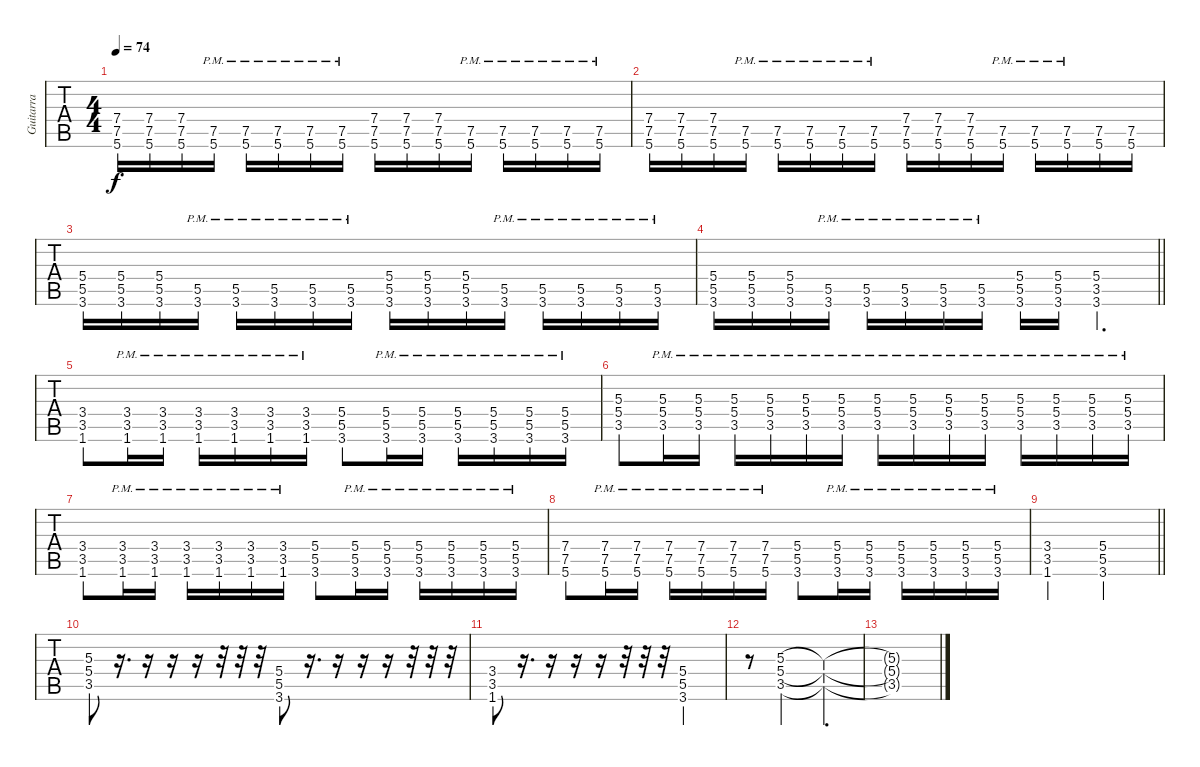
\track ("Guitarra" "Guitarra") {instrument distortionguitar}
\staff {tabs}
\tuning (E4 B3 G3 D3 A2 E2) {hide}
\ts (4 4)
\tempo 74
\clef g2
\ks c
(7.4 7.5 5.6).16{dy f} (7.4 7.5 5.6).16 (7.4 7.5 5.6).16 (7.5{pm} 5.6{pm}).16 (7.5{pm} 5.6{pm}).16 (7.5{pm} 5.6{pm}).16 (7.5{pm} 5.6{pm}).16 (7.5{pm} 5.6{pm}).16 (7.4 7.5 5.6).16 (7.4 7.5 5.6).16 (7.4 7.5 5.6).16 (7.5{pm} 5.6{pm}).16 (7.5{pm} 5.6{pm}).16 (7.5{pm} 5.6{pm}).16 (7.5{pm} 5.6{pm}).16 (7.5{pm} 5.6{pm}).16 |
(7.4 7.5 5.6).16 (7.4 7.5 5.6).16 (7.4 7.5 5.6).16 (7.5{pm} 5.6{pm}).16 (7.5{pm} 5.6{pm}).16 (7.5{pm} 5.6{pm}).16 (7.5{pm} 5.6{pm}).16 (7.5{pm} 5.6{pm}).16 (7.4 7.5 5.6).16 (7.4 7.5 5.6).16 (7.4 7.5 5.6).16 (7.5{pm} 5.6{pm}).16 (7.5{pm} 5.6{pm}).16 (7.5{pm} 5.6{pm}).16 (7.5 5.6).16 (7.5 5.6).16 |
(5.4 5.5 3.6).16 (5.4 5.5 3.6).16 (5.4 5.5 3.6).16 (5.5{pm} 3.6{pm}).16 (5.5{pm} 3.6{pm}).16 (5.5{pm} 3.6{pm}).16 (5.5{pm} 3.6{pm}).16 (5.5{pm} 3.6{pm}).16 (5.4 5.5 3.6).16 (5.4 5.5 3.6).16 (5.4 5.5 3.6).16 (5.5{pm} 3.6{pm}).16 (5.5{pm} 3.6{pm}).16 (5.5{pm} 3.6{pm}).16 (5.5{pm} 3.6{pm}).16 (5.5{pm} 3.6{pm}).16 |
\barLineRight lightlight
(5.4 5.5 3.6).16 (5.4 5.5 3.6).16 (5.4 5.5 3.6).16 (5.5{pm} 3.6{pm}).16 (5.5{pm} 3.6{pm}).16 (5.5{pm} 3.6{pm}).16 (5.5{pm} 3.6{pm}).16 (5.5{pm} 3.6{pm}).16 (5.4 5.5 3.6).16 (5.4 5.5 3.6).16 (5.4 3.5 3.6).4{d} |
(3.4 3.5 1.6).8 (3.4{pm} 3.5{pm} 1.6{pm}).16 (3.4{pm} 3.5{pm} 1.6{pm}).16 (3.4{pm} 3.5{pm} 1.6{pm}).16 (3.4{pm} 3.5{pm} 1.6{pm}).16 (3.4{pm} 3.5{pm} 1.6{pm}).16 (3.4{pm} 3.5{pm} 1.6{pm}).16 (5.4 5.5 3.6).8 (5.4{pm} 5.5{pm} 3.6{pm}).16 (5.4{pm} 5.5{pm} 3.6{pm}).16 (5.4{pm} 5.5{pm} 3.6{pm}).16 (5.4{pm} 5.5{pm} 3.6{pm}).16 (5.4{pm} 5.5{pm} 3.6{pm}).16 (5.4{pm} 5.5{pm} 3.6{pm}).16 |
(5.3 5.4 3.5).8 (5.3{pm} 5.4{pm} 3.5{pm}).16 (5.3{pm} 5.4{pm} 3.5{pm}).16 (5.3{pm} 5.4{pm} 3.5{pm}).16 (5.3{pm} 5.4{pm} 3.5{pm}).16 (5.3{pm} 5.4{pm} 3.5{pm}).16 (5.3{pm} 5.4{pm} 3.5{pm}).16 (5.3{pm} 5.4{pm} 3.5{pm}).16 (5.3{pm} 5.4{pm} 3.5{pm}).16 (5.3{pm} 5.4{pm} 3.5{pm}).16 (5.3{pm} 5.4{pm} 3.5{pm}).16 (5.3{pm} 5.4{pm} 3.5{pm}).16 (5.3{pm} 5.4{pm} 3.5{pm}).16 (5.3{pm} 5.4{pm} 3.5{pm}).16 (5.3{pm} 5.4{pm} 3.5{pm}).16 |
(3.4 3.5 1.6).8 (3.4{pm} 3.5{pm} 1.6{pm}).16 (3.4{pm} 3.5{pm} 1.6{pm}).16 (3.4{pm} 3.5{pm} 1.6{pm}).16 (3.4{pm} 3.5{pm} 1.6{pm}).16 (3.4{pm} 3.5{pm} 1.6{pm}).16 (3.4{pm} 3.5{pm} 1.6{pm}).16 (5.4 5.5 3.6).8 (5.4{pm} 5.5{pm} 3.6{pm}).16 (5.4{pm} 5.5{pm} 3.6{pm}).16 (5.4{pm} 5.5{pm} 3.6{pm}).16 (5.4{pm} 5.5{pm} 3.6{pm}).16 (5.4{pm} 5.5{pm} 3.6{pm}).16 (5.4{pm} 5.5{pm} 3.6{pm}).16 |
(7.4 7.5 5.6).8 (7.4{pm} 7.5{pm} 5.6{pm}).16 (7.4{pm} 7.5{pm} 5.6{pm}).16 (7.4{pm} 7.5{pm} 5.6{pm}).16 (7.4{pm} 7.5{pm} 5.6{pm}).16 (7.4{pm} 7.5{pm} 5.6{pm}).16 (7.4{pm} 7.5{pm} 5.6{pm}).16 (5.4 5.5 3.6).8 (5.4{pm} 5.5{pm} 3.6{pm}).16 (5.4{pm} 5.5{pm} 3.6{pm}).16 (5.4{pm} 5.5{pm} 3.6{pm}).16 (5.4{pm} 5.5{pm} 3.6{pm}).16 (5.4{pm} 5.5{pm} 3.6{pm}).16 (5.4{pm} 5.5{pm} 3.6{pm}).16 |
\barLineRight lightlight
(3.4 3.5 1.6).2 (5.4 5.5 3.6).2 |
(5.3 5.4 3.5).8 r.16{d} r.16 r.16 r.16 r.32 r.32 r.32 (5.4 5.5 3.6).8 r.16{d} r.16 r.16 r.16 r.32 r.32 r.32 |
(3.4 3.5 1.6).8 r.16{d} r.16 r.16 r.16 r.32 r.32 r.32 (5.4 5.5 3.6).2 |
r.8 (5.3 5.4 3.5).2 (5.3{t} 5.4{t} 3.5{t}).4{d} |
(5.3{t} 5.4{t} 3.5{t}).1
